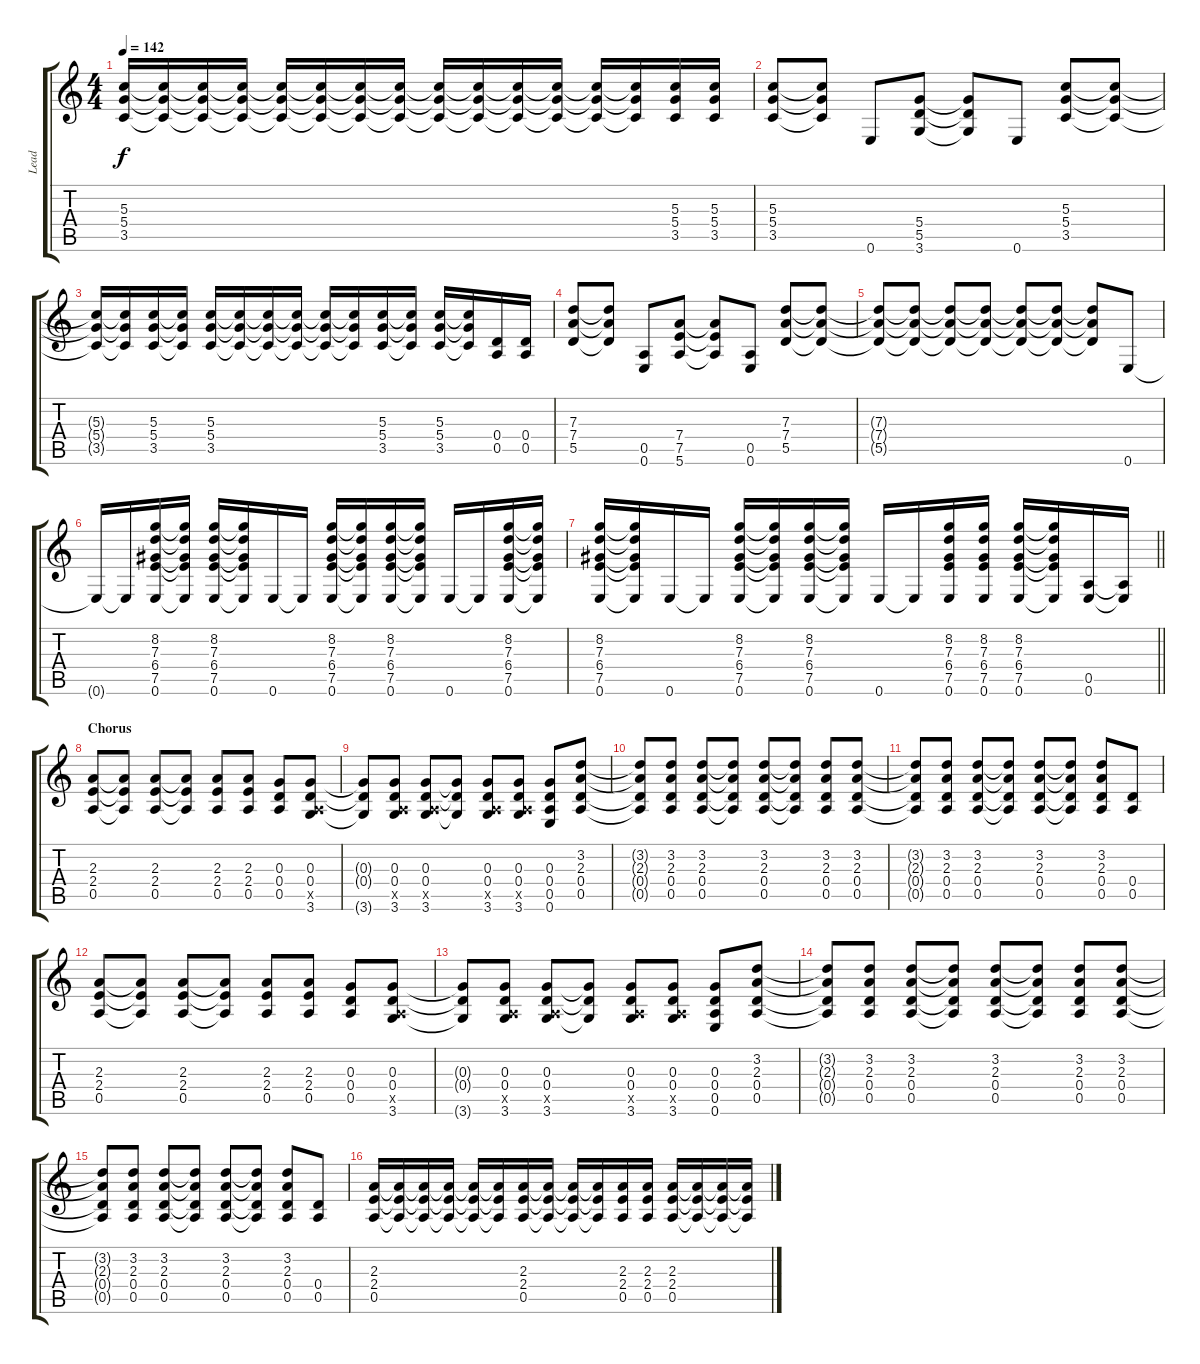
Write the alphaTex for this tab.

\track ("Lead" "Lead") {instrument distortionguitar}
\staff {score tabs}
\tuning (E4 B3 G3 D3 A2 E2) {hide}
\ts (4 4)
\tempo 142
\clef g2
\ks c
(5.3{t} 5.4{t} 3.5{t}).16{dy f} (5.3{t} 5.4{t} 3.5{t}).16 (5.3{t} 5.4{t} 3.5{t}).16 (5.3{t} 5.4{t} 3.5{t}).16 (5.3{t} 5.4{t} 3.5{t}).16 (5.3{t} 5.4{t} 3.5{t}).16 (5.3{t} 5.4{t} 3.5{t}).16 (5.3{t} 5.4{t} 3.5{t}).16 (5.3{t} 5.4{t} 3.5{t}).16 (5.3{t} 5.4{t} 3.5{t}).16 (5.3{t} 5.4{t} 3.5{t}).16 (5.3{t} 5.4{t} 3.5{t}).16 (5.3{t} 5.4{t} 3.5{t}).16 (5.3{t} 5.4{t} 3.5{t}).16 (5.3 5.4 3.5).16 (5.3 5.4 3.5).16 |
(5.3 5.4 3.5).8 (5.3{t} 5.4{t} 3.5{t}).8 0.6.8 (5.4 5.5 3.6).8 (5.4{t} 5.5{t} 3.6{t}).8 0.6.8 (5.3 5.4 3.5).8 (5.3{t} 5.4{t} 3.5{t}).8 |
(5.3{t} 5.4{t} 3.5{t}).16 (5.3{t} 5.4{t} 3.5{t}).16 (5.3 5.4 3.5).16 (5.3{t} 5.4{t} 3.5{t}).16 (5.3 5.4 3.5).16 (5.3{t} 5.4{t} 3.5{t}).16 (5.3{t} 5.4{t} 3.5{t}).16 (5.3{t} 5.4{t} 3.5{t}).16 (5.3{t} 5.4{t} 3.5{t}).16 (5.3{t} 5.4{t} 3.5{t}).16 (5.3 5.4 3.5).16 (5.3{t} 5.4{t} 3.5{t}).16 (5.3 5.4 3.5).16 (5.3{t} 5.4{t} 3.5{t}).16 (0.4 0.5).16 (0.4 0.5).16 |
(7.3 7.4 5.5).8 (7.3{t} 7.4{t} 5.5{t}).8 (0.5 0.6).8 (7.4 7.5 5.6).8 (7.4{t} 7.5{t} 5.6{t}).8 (0.5 0.6).8 (7.3 7.4 5.5).8 (7.3{t} 7.4{t} 5.5{t}).8 |
(7.3{t} 7.4{t} 5.5{t}).8 (7.3{t} 7.4{t} 5.5{t}).8 (7.3{t} 7.4{t} 5.5{t}).8 (7.3{t} 7.4{t} 5.5{t}).8 (7.3{t} 7.4{t} 5.5{t}).8 (7.3{t} 7.4{t} 5.5{t}).8 (7.3{t} 7.4{t} 5.5{t}).8 0.6.8 |
0.6{t}.16 0.6{t}.16 (8.2 7.3 6.4 7.5 0.6).16 (8.2{t} 7.3{t} 6.4{t} 7.5{t} 0.6{t}).16 (8.2 7.3 6.4 7.5 0.6).16 (8.2{t} 7.3{t} 6.4{t} 7.5{t} 0.6{t}).16 0.6.16 0.6{t}.16 (8.2 7.3 6.4 7.5 0.6).16 (8.2{t} 7.3{t} 6.4{t} 7.5{t} 0.6{t}).16 (8.2 7.3 6.4 7.5 0.6).16 (8.2{t} 7.3{t} 6.4{t} 7.5{t} 0.6{t}).16 0.6.16 0.6{t}.16 (8.2 7.3 6.4 7.5 0.6).16 (8.2{t} 7.3{t} 6.4{t} 7.5{t} 0.6{t}).16 |
\barLineRight lightlight
(8.2 7.3 6.4 7.5 0.6).16 (8.2{t} 7.3{t} 6.4{t} 7.5{t} 0.6{t}).16 0.6.16 0.6{t}.16 (8.2 7.3 6.4 7.5 0.6).16 (8.2{t} 7.3{t} 6.4{t} 7.5{t} 0.6{t}).16 (8.2 7.3 6.4 7.5 0.6).16 (8.2{t} 7.3{t} 6.4{t} 7.5{t} 0.6{t}).16 0.6.16 0.6{t}.16 (8.2 7.3 6.4 7.5 0.6).16 (8.2 7.3 6.4 7.5 0.6).16 (8.2 7.3 6.4 7.5 0.6).16 (8.2{t} 7.3{t} 6.4{t} 7.5{t} 0.6{t}).16 (0.5 0.6).16 (0.5{t} 0.6{t}).16 |
\section ("" "Chorus")
(2.3 2.4 0.5).8 (2.3{t} 2.4{t} 0.5{t}).8 (2.3 2.4 0.5).8 (2.3{t} 2.4{t} 0.5{t}).8 (2.3 2.4 0.5).8 (2.3 2.4 0.5).8 (0.3 0.4 0.5).8 (0.3 0.4 0.5{x} 3.6).8 |
(0.3{t} 0.4{t} 3.6{t}).8 (0.3 0.4 0.5{x} 3.6).8 (0.3 0.4 0.5{x} 3.6).8 (0.3{t} 0.4{t} 3.6{t}).8 (0.3 0.4 0.5{x} 3.6).8 (0.3 0.4 0.5{x} 3.6).8 (0.3 0.4 0.5 0.6).8 (3.2 2.3 0.4 0.5).8 |
(3.2{t} 2.3{t} 0.4{t} 0.5{t}).8 (3.2 2.3 0.4 0.5).8 (3.2 2.3 0.4 0.5).8 (3.2{t} 2.3{t} 0.4{t} 0.5{t}).8 (3.2 2.3 0.4 0.5).8 (3.2{t} 2.3{t} 0.4{t} 0.5{t}).8 (3.2 2.3 0.4 0.5).8 (3.2 2.3 0.4 0.5).8 |
(3.2{t} 2.3{t} 0.4{t} 0.5{t}).8 (3.2 2.3 0.4 0.5).8 (3.2 2.3 0.4 0.5).8 (3.2{t} 2.3{t} 0.4{t} 0.5{t}).8 (3.2 2.3 0.4 0.5).8 (3.2{t} 2.3{t} 0.4{t} 0.5{t}).8 (3.2 2.3 0.4 0.5).8 (0.4 0.5).8 |
(2.3 2.4 0.5).8 (2.3{t} 2.4{t} 0.5{t}).8 (2.3 2.4 0.5).8 (2.3{t} 2.4{t} 0.5{t}).8 (2.3 2.4 0.5).8 (2.3 2.4 0.5).8 (0.3 0.4 0.5).8 (0.3 0.4 0.5{x} 3.6).8 |
(0.3{t} 0.4{t} 3.6{t}).8 (0.3 0.4 0.5{x} 3.6).8 (0.3 0.4 0.5{x} 3.6).8 (0.3{t} 0.4{t} 3.6{t}).8 (0.3 0.4 0.5{x} 3.6).8 (0.3 0.4 0.5{x} 3.6).8 (0.3 0.4 0.5 0.6).8 (3.2 2.3 0.4 0.5).8 |
(3.2{t} 2.3{t} 0.4{t} 0.5{t}).8 (3.2 2.3 0.4 0.5).8 (3.2 2.3 0.4 0.5).8 (3.2{t} 2.3{t} 0.4{t} 0.5{t}).8 (3.2 2.3 0.4 0.5).8 (3.2{t} 2.3{t} 0.4{t} 0.5{t}).8 (3.2 2.3 0.4 0.5).8 (3.2 2.3 0.4 0.5).8 |
(3.2{t} 2.3{t} 0.4{t} 0.5{t}).8 (3.2 2.3 0.4 0.5).8 (3.2 2.3 0.4 0.5).8 (3.2{t} 2.3{t} 0.4{t} 0.5{t}).8 (3.2 2.3 0.4 0.5).8 (3.2{t} 2.3{t} 0.4{t} 0.5{t}).8 (3.2 2.3 0.4 0.5).8 (0.4 0.5).8 |
(2.3 2.4 0.5).16 (2.3{t} 2.4{t} 0.5{t}).16 (2.3{t} 2.4{t} 0.5{t}).16 (2.3{t} 2.4{t} 0.5{t}).16 (2.3{t} 2.4{t} 0.5{t}).16 (2.3{t} 2.4{t} 0.5{t}).16 (2.3 2.4 0.5).16 (2.3{t} 2.4{t} 0.5{t}).16 (2.3{t} 2.4{t} 0.5{t}).16 (2.3{t} 2.4{t} 0.5{t}).16 (2.3 2.4 0.5).16 (2.3 2.4 0.5).16 (2.3 2.4 0.5).16 (2.3{t} 2.4{t} 0.5{t}).16 (2.3{t} 2.4{t} 0.5{t}).16 (2.3{t} 2.4{t} 0.5{t}).16
